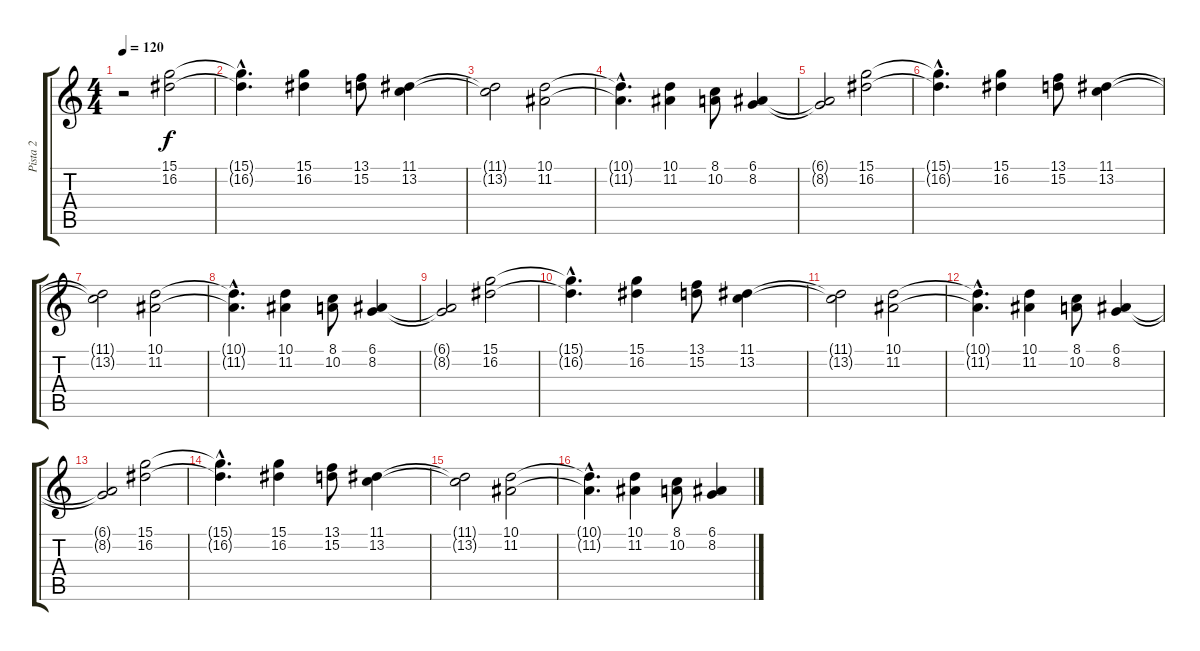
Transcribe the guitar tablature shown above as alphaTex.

\track ("Pista 2" "Pista 2") {instrument acousticgrandpiano}
\staff {score tabs}
\tuning (E4 B3 G3 D3 A2 E2) {hide}
\ts (4 4)
\tempo 120
\tempo 117
\tempo 120
\clef g2
\ks c
r.2{dy f instrument acousticgrandpiano} (15.1 16.2).2 |
(15.1{hac t} 16.2{hac t}).4{d} (15.1 16.2).4 (13.1 15.2).8 (11.1 13.2).4 |
(11.1{t} 13.2{t}).2 (10.1 11.2).2 |
(10.1{hac t} 11.2{hac t}).4{d} (10.1 11.2).4 (8.1 10.2).8 (6.1 8.2).4 |
(6.1{t} 8.2{t}).2 (15.1 16.2).2 |
(15.1{hac t} 16.2{hac t}).4{d} (15.1 16.2).4 (13.1 15.2).8 (11.1 13.2).4 |
(11.1{t} 13.2{t}).2 (10.1 11.2).2 |
(10.1{hac t} 11.2{hac t}).4{d} (10.1 11.2).4 (8.1 10.2).8 (6.1 8.2).4 |
(6.1{t} 8.2{t}).2 (15.1 16.2).2 |
(15.1{hac t} 16.2{hac t}).4{d} (15.1 16.2).4 (13.1 15.2).8 (11.1 13.2).4 |
(11.1{t} 13.2{t}).2 (10.1 11.2).2 |
(10.1{hac t} 11.2{hac t}).4{d} (10.1 11.2).4 (8.1 10.2).8 (6.1 8.2).4 |
(6.1{t} 8.2{t}).2 (15.1 16.2).2 |
(15.1{hac t} 16.2{hac t}).4{d} (15.1 16.2).4 (13.1 15.2).8 (11.1 13.2).4 |
(11.1{t} 13.2{t}).2 (10.1 11.2).2 |
(10.1{hac t} 11.2{hac t}).4{d} (10.1 11.2).4 (8.1 10.2).8 (6.1 8.2).4
